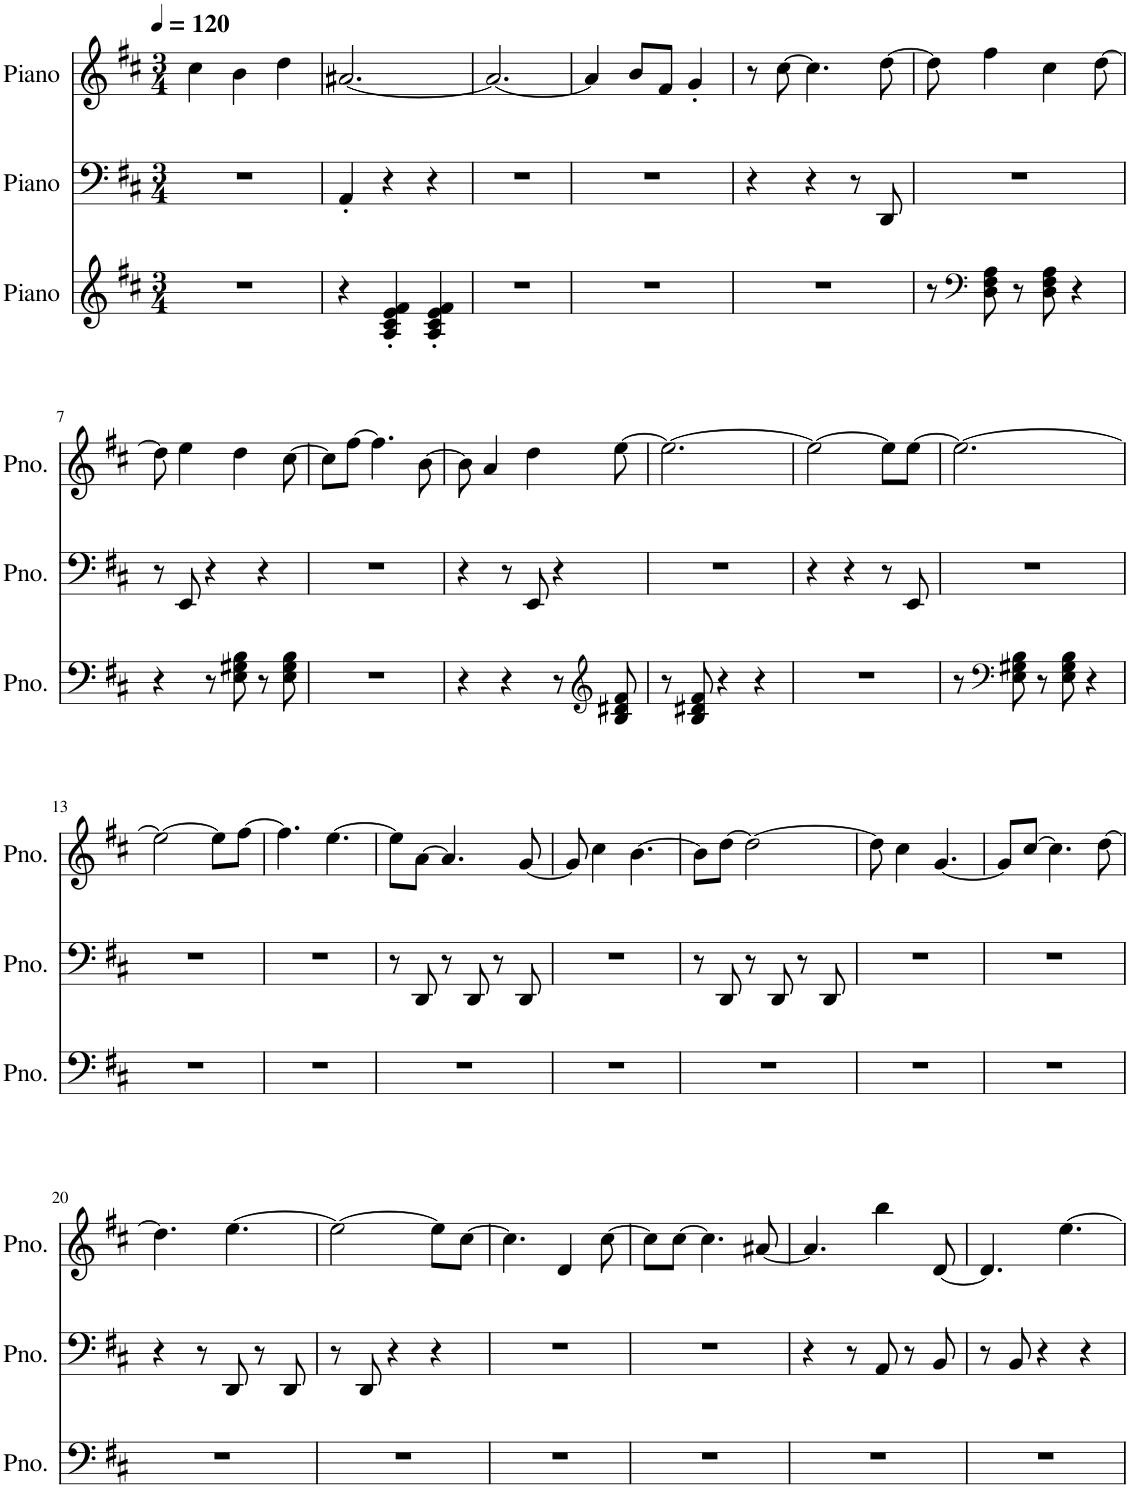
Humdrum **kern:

**kern	**kern	**kern
*part3	*part2	*part1
*staff3	*staff2	*staff1
*I"Piano	*I"Piano	*I"Piano
*I'Pno.	*I'Pno.	*I'Pno.
*clefG2	*clefF4	*clefG2
*k[f#c#]	*k[f#c#]	*k[f#c#]
*M3/4	*M3/4	*M3/4
*MM120	*MM120	*MM120
=1	=1	=1
2.r	2.r	4cc#\
.	.	4b\
.	.	4dd\
=2	=2	=2
4r	4AA'/	[2.a#X/
4A/' 4c#/' 4e/' 4f#/'	4r	.
4A/' 4c#/' 4e/' 4f#/'	4r	.
=3	=3	=3
2.r	2.r	2.a#/_
=4	=4	=4
2.r	2.r	4a#/]
.	.	8b/L
.	.	8f#/J
.	.	4g'/
=5	=5	=5
2.r	4r	8r
.	.	[8cc#\
.	4r	4.cc#\]
.	8r	.
.	8DD/	[8dd\
=6	=6	=6
8r	2.r	8dd\]
*clefF4	*	*
8D\ 8F#\ 8A\	.	4ff#\
8r	.	.
8D\ 8F#\ 8A\	.	4cc#\
4r	.	.
.	.	[8dd\
!!LO:LB:g=z
=7	=7	=7
4r	8r	8dd\]
.	8EE/	4ee\
8r	4r	.
8E\ 8G#X\ 8B\	.	4dd\
8r	4r	.
8E\ 8G#\ 8B\	.	[8cc#\
=8	=8	=8
2.r	2.r	8cc#\L]
.	.	[8ff#\J
.	.	4.ff#\]
.	.	[8b\
=9	=9	=9
4r	4r	8b\]
.	.	4a/
4r	8r	.
.	8EE/	4dd\
8r	4r	.
*clefG2	*	*
8B/ 8d#X/ 8f#/	.	[8ee\
=10	=10	=10
8r	2.r	2.ee\_
8B/ 8d#X/ 8f#/	.	.
4r	.	.
4r	.	.
=11	=11	=11
2.r	4r	2ee\_
.	4r	.
.	8r	8ee\L]
.	8EE/	[8ee\J
=12	=12	=12
8r	2.r	2.ee\_
*clefF4	*	*
8E\ 8G#X\ 8B\	.	.
8r	.	.
8E\ 8G#\ 8B\	.	.
4r	.	.
!!LO:LB:g=z
=13	=13	=13
2.r	2.r	2ee\_
.	.	8ee\L]
.	.	[8ff#\J
=14	=14	=14
2.r	2.r	4.ff#\]
.	.	[4.ee\
=15	=15	=15
2.r	8r	8ee\L]
.	8DD/	[8a\J
.	8r	4.a/]
.	8DD/	.
.	8r	.
.	8DD/	[8g/
=16	=16	=16
2.r	2.r	8g/]
.	.	4cc#\
.	.	[4.b\
=17	=17	=17
2.r	8r	8b\L]
.	8DD/	[8dd\J
.	8r	2dd\_
.	8DD/	.
.	8r	.
.	8DD/	.
=18	=18	=18
2.r	2.r	8dd\]
.	.	4cc#\
.	.	[4.g/
=19	=19	=19
2.r	2.r	8g/L]
.	.	[8cc#/J
.	.	4.cc#\]
.	.	[8dd\
!!LO:LB:g=z
=20	=20	=20
2.r	4r	4.dd\]
.	8r	.
.	8DD/	[4.ee\
.	8r	.
.	8DD/	.
=21	=21	=21
2.r	8r	2ee\_
.	8DD/	.
.	4r	.
.	4r	8ee\L]
.	.	[8cc#\J
=22	=22	=22
2.r	2.r	4.cc#\]
.	.	4d/
.	.	[8cc#\
=23	=23	=23
2.r	2.r	8cc#\L]
.	.	[8cc#\J
.	.	4.cc#\]
.	.	[8a#X/
=24	=24	=24
2.r	4r	4.a#/]
.	8r	.
.	8AA/	4bb\
.	8r	.
.	8BB/	[8d/
=25	=25	=25
2.r	8r	4.d/]
.	8BB/	.
.	4r	.
.	.	[4.ee\
.	4r	.
=	=	=
*-	*-	*-
